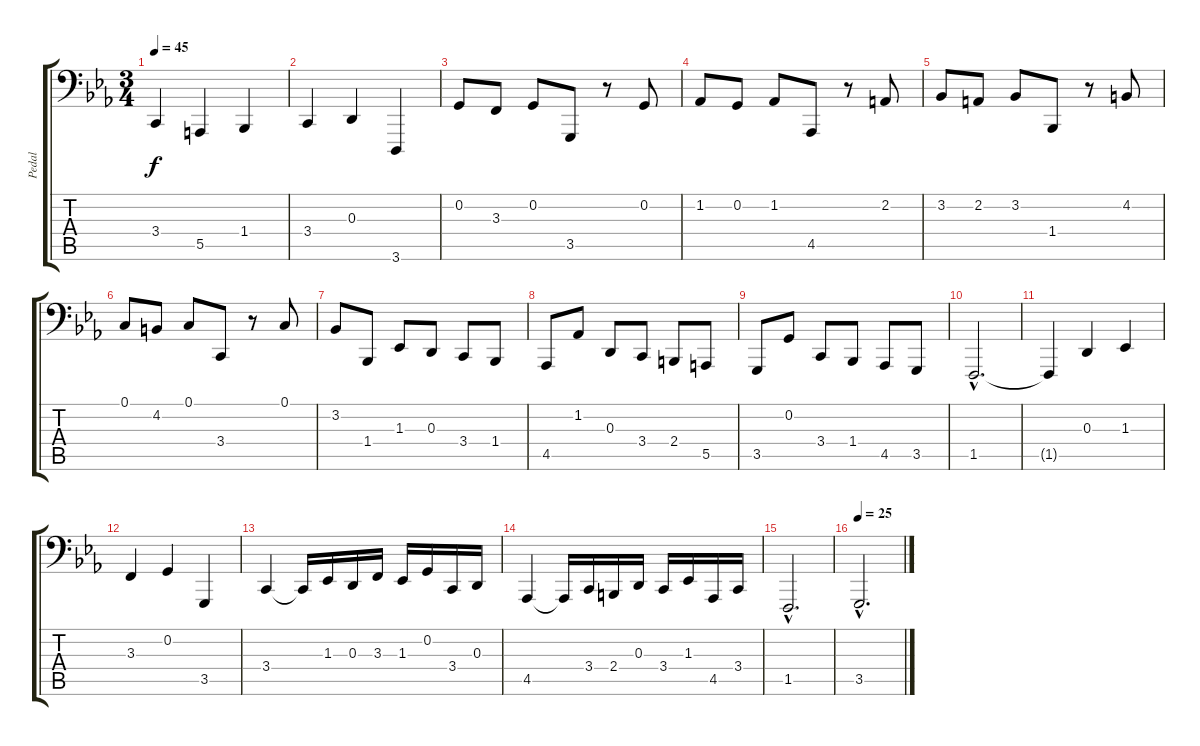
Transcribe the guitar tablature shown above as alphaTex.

\track ("Pedal" "Pedal") {instrument acousticgrandpiano}
\staff {score tabs}
\tuning (C3 G2 D2 A1 E1 B0) {hide}
\ts (3 4)
\tempo 45
\clef f4
\ks eb
3.4{t}.4{dy f} 5.5.4 1.4.4 |
3.4.4 0.3.4 3.6.4 |
0.2.8 3.3.8 0.2.8 3.5.8 r.8 0.2.8 |
1.2.8 0.2.8 1.2.8 4.5.8 r.8 2.2.8 |
3.2.8 2.2.8 3.2.8 1.4.8 r.8 4.2.8 |
0.1.8 4.2.8 0.1.8 3.4.8 r.8 0.1.8 |
3.2.8 1.4.8 1.3.8 0.3.8 3.4.8 1.4.8 |
4.5.8 1.2.8 0.3.8 3.4.8 2.4.8 5.5.8 |
3.5.8 0.2.8 3.4.8 1.4.8 4.5.8 3.5.8 |
1.5{hac}.2{d} |
1.5{t}.4 0.3.4 1.3.4 |
3.3.4 0.2.4 3.5.4 |
3.4.4 3.4{t}.16 1.3.16 0.3.16 3.3.16 1.3.16 0.2.16 3.4.16 0.3.16 |
4.5.4 4.5{t}.16 3.4.16 2.4.16 0.3.16 3.4.16 1.3.16 4.5.16 3.4.16 |
1.5{hac}.2{d} |
\tempo 25
3.5{hac}.2{d}
